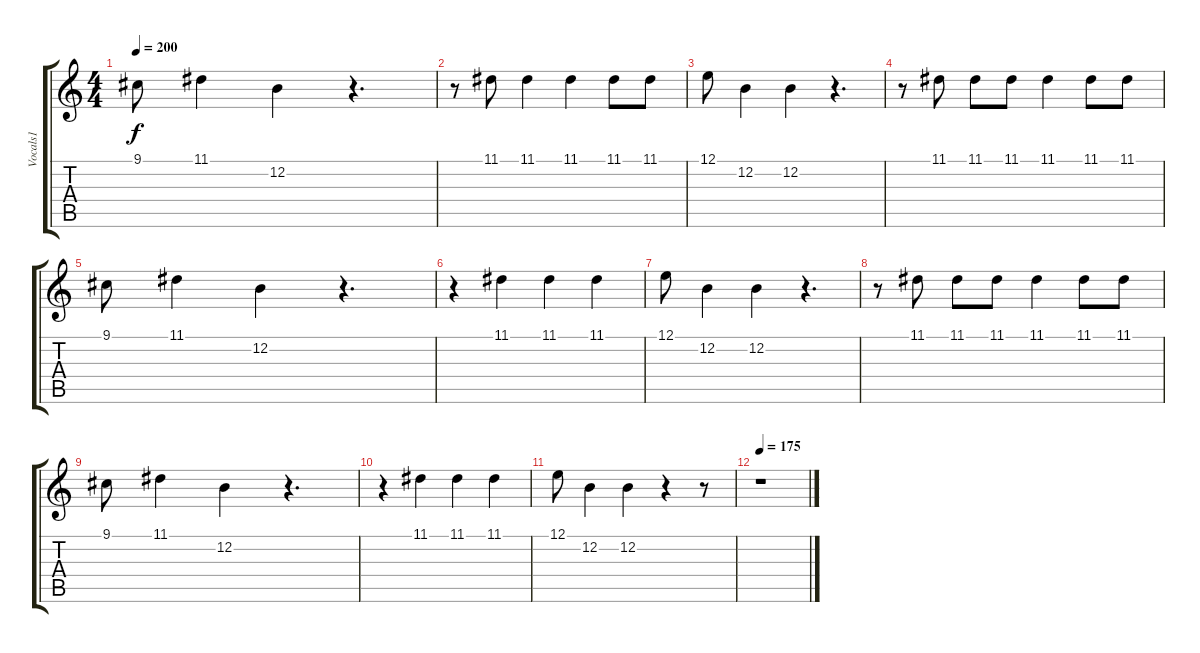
\track ("Vocals1" "Vocals1") {instrument lead6voice}
\staff {score tabs}
\tuning (E4 B3 G3 D3 A2 E2) {hide}
\ts (4 4)
\tempo 200
\clef g2
\ks c
9.1.8{dy f} 11.1.4 12.2.4 r.4{d} |
r.8 11.1.8 11.1.4 11.1.4 11.1.8 11.1.8 |
12.1.8 12.2.4 12.2.4 r.4{d} |
r.8 11.1.8 11.1.8 11.1.8 11.1.4 11.1.8 11.1.8 |
9.1.8 11.1.4 12.2.4 r.4{d} |
r.4 11.1.4 11.1.4 11.1.4 |
12.1.8 12.2.4 12.2.4 r.4{d} |
r.8 11.1.8 11.1.8 11.1.8 11.1.4 11.1.8 11.1.8 |
9.1.8 11.1.4 12.2.4 r.4{d} |
r.4 11.1.4 11.1.4 11.1.4 |
12.1.8 12.2.4 12.2.4 r.4 r.8 |
\tempo 175
r.1
